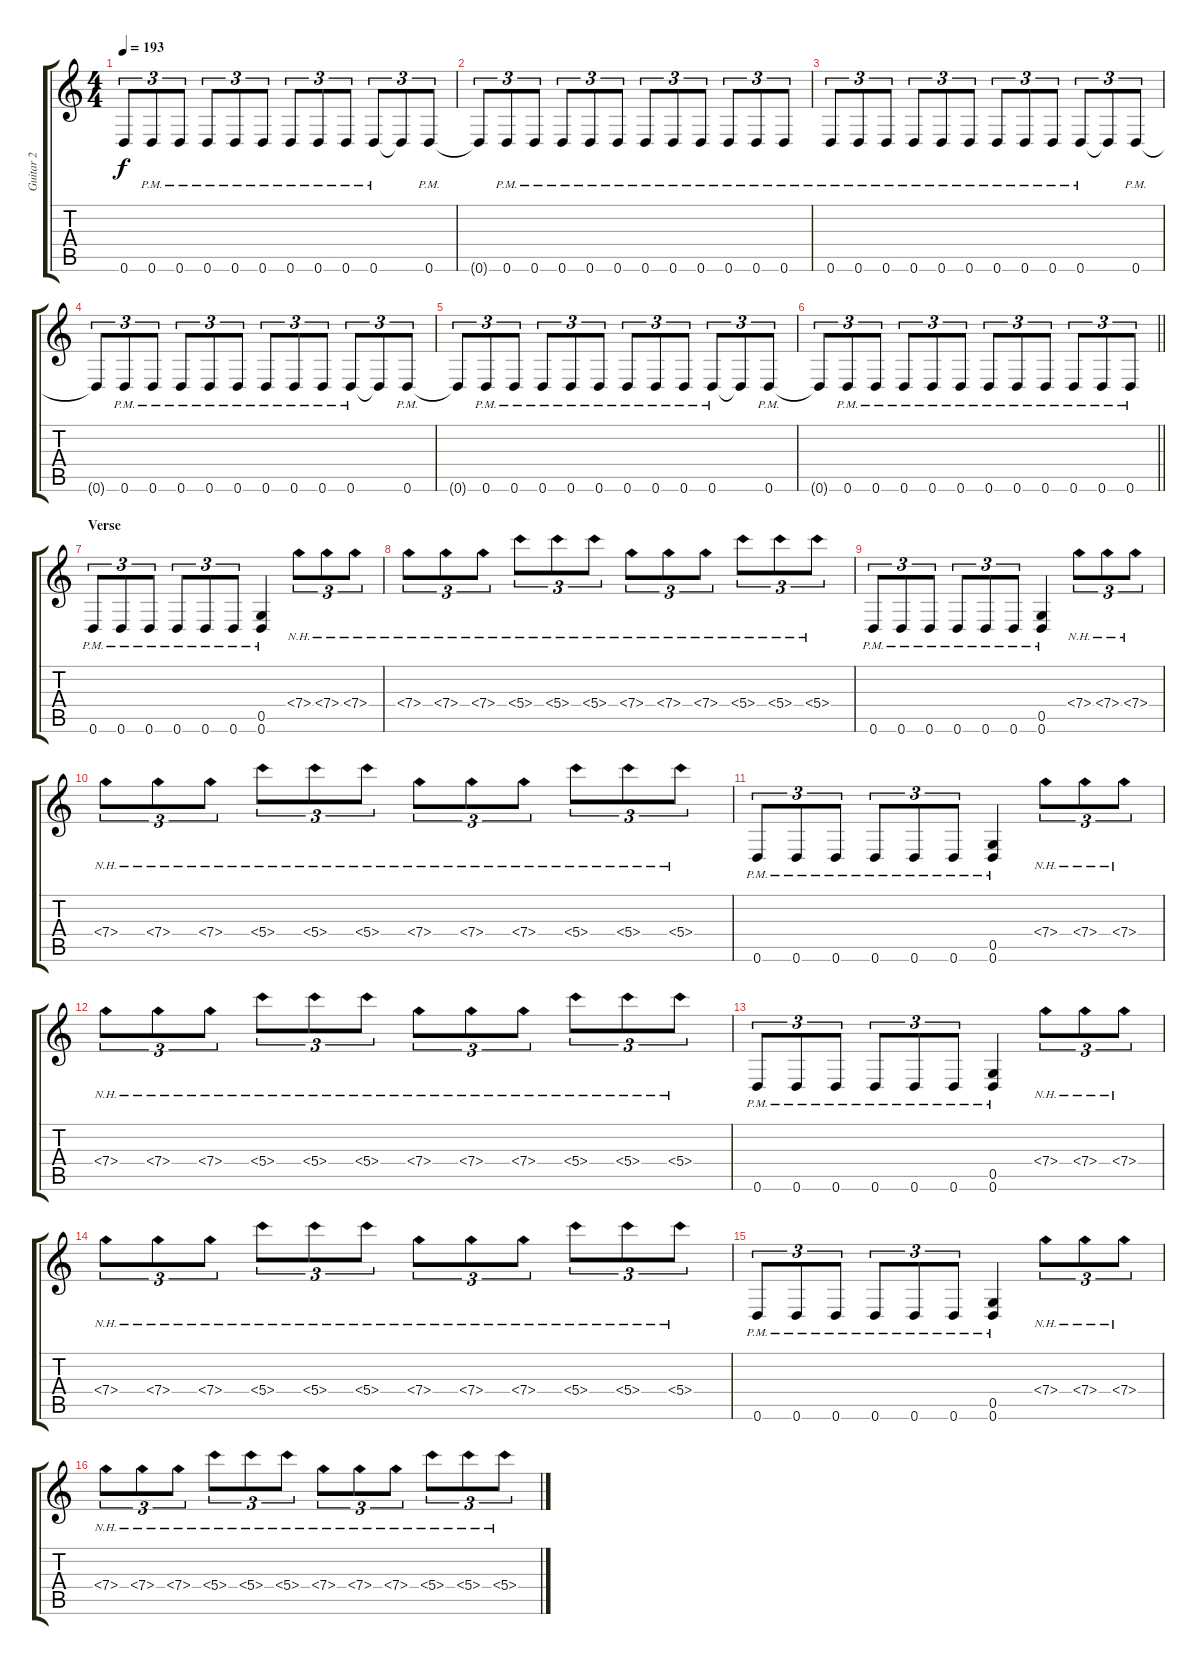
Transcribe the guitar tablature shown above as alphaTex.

\track ("Guitar 2" "Guitar 2") {instrument distortionguitar}
\staff {score tabs}
\tuning (D4 A3 F3 C3 G2 D2) {hide}
\ts (4 4)
\tempo 193
\clef g2
\ks c
0.6{t}.8{tu (3 2) dy f} 0.6{pm}.8{tu (3 2)} 0.6{pm}.8{tu (3 2)} 0.6{pm}.8{tu (3 2)} 0.6{pm}.8{tu (3 2)} 0.6{pm}.8{tu (3 2)} 0.6{pm}.8{tu (3 2)} 0.6{pm}.8{tu (3 2)} 0.6{pm}.8{tu (3 2)} 0.6{pm}.8{tu (3 2)} 0.6{t}.8{tu (3 2)} 0.6{pm}.8{tu (3 2)} |
0.6{t}.8{tu (3 2)} 0.6{pm}.8{tu (3 2)} 0.6{pm}.8{tu (3 2)} 0.6{pm}.8{tu (3 2)} 0.6{pm}.8{tu (3 2)} 0.6{pm}.8{tu (3 2)} 0.6{pm}.8{tu (3 2)} 0.6{pm}.8{tu (3 2)} 0.6{pm}.8{tu (3 2)} 0.6{pm}.8{tu (3 2)} 0.6{pm}.8{tu (3 2)} 0.6{pm}.8{tu (3 2)} |
0.6{pm}.8{tu (3 2)} 0.6{pm}.8{tu (3 2)} 0.6{pm}.8{tu (3 2)} 0.6{pm}.8{tu (3 2)} 0.6{pm}.8{tu (3 2)} 0.6{pm}.8{tu (3 2)} 0.6{pm}.8{tu (3 2)} 0.6{pm}.8{tu (3 2)} 0.6{pm}.8{tu (3 2)} 0.6{pm}.8{tu (3 2)} 0.6{t}.8{tu (3 2)} 0.6{pm}.8{tu (3 2)} |
0.6{t}.8{tu (3 2)} 0.6{pm}.8{tu (3 2)} 0.6{pm}.8{tu (3 2)} 0.6{pm}.8{tu (3 2)} 0.6{pm}.8{tu (3 2)} 0.6{pm}.8{tu (3 2)} 0.6{pm}.8{tu (3 2)} 0.6{pm}.8{tu (3 2)} 0.6{pm}.8{tu (3 2)} 0.6{pm}.8{tu (3 2)} 0.6{t}.8{tu (3 2)} 0.6{pm}.8{tu (3 2)} |
0.6{t}.8{tu (3 2)} 0.6{pm}.8{tu (3 2)} 0.6{pm}.8{tu (3 2)} 0.6{pm}.8{tu (3 2)} 0.6{pm}.8{tu (3 2)} 0.6{pm}.8{tu (3 2)} 0.6{pm}.8{tu (3 2)} 0.6{pm}.8{tu (3 2)} 0.6{pm}.8{tu (3 2)} 0.6{pm}.8{tu (3 2)} 0.6{t}.8{tu (3 2)} 0.6{pm}.8{tu (3 2)} |
\barLineRight lightlight
0.6{t}.8{tu (3 2)} 0.6{pm}.8{tu (3 2)} 0.6{pm}.8{tu (3 2)} 0.6{pm}.8{tu (3 2)} 0.6{pm}.8{tu (3 2)} 0.6{pm}.8{tu (3 2)} 0.6{pm}.8{tu (3 2)} 0.6{pm}.8{tu (3 2)} 0.6{pm}.8{tu (3 2)} 0.6{pm}.8{tu (3 2)} 0.6{pm}.8{tu (3 2)} 0.6{pm}.8{tu (3 2)} |
\section ("" "Verse")
0.6{pm}.8{tu (3 2)} 0.6{pm}.8{tu (3 2)} 0.6{pm}.8{tu (3 2)} 0.6{pm}.8{tu (3 2)} 0.6{pm}.8{tu (3 2)} 0.6{pm}.8{tu (3 2)} (0.5{pm} 0.6{pm}).4 7.4{nh}.8{tu (3 2)} 7.4{nh}.8{tu (3 2)} 7.4{nh}.8{tu (3 2)} |
7.4{nh}.8{tu (3 2)} 7.4{nh}.8{tu (3 2)} 7.4{nh}.8{tu (3 2)} 5.4{nh}.8{tu (3 2)} 5.4{nh}.8{tu (3 2)} 5.4{nh}.8{tu (3 2)} 7.4{nh}.8{tu (3 2)} 7.4{nh}.8{tu (3 2)} 7.4{nh}.8{tu (3 2)} 5.4{nh}.8{tu (3 2)} 5.4{nh}.8{tu (3 2)} 5.4{nh}.8{tu (3 2)} |
0.6{pm}.8{tu (3 2)} 0.6{pm}.8{tu (3 2)} 0.6{pm}.8{tu (3 2)} 0.6{pm}.8{tu (3 2)} 0.6{pm}.8{tu (3 2)} 0.6{pm}.8{tu (3 2)} (0.5{pm} 0.6{pm}).4 7.4{nh}.8{tu (3 2)} 7.4{nh}.8{tu (3 2)} 7.4{nh}.8{tu (3 2)} |
7.4{nh}.8{tu (3 2)} 7.4{nh}.8{tu (3 2)} 7.4{nh}.8{tu (3 2)} 5.4{nh}.8{tu (3 2)} 5.4{nh}.8{tu (3 2)} 5.4{nh}.8{tu (3 2)} 7.4{nh}.8{tu (3 2)} 7.4{nh}.8{tu (3 2)} 7.4{nh}.8{tu (3 2)} 5.4{nh}.8{tu (3 2)} 5.4{nh}.8{tu (3 2)} 5.4{nh}.8{tu (3 2)} |
0.6{pm}.8{tu (3 2)} 0.6{pm}.8{tu (3 2)} 0.6{pm}.8{tu (3 2)} 0.6{pm}.8{tu (3 2)} 0.6{pm}.8{tu (3 2)} 0.6{pm}.8{tu (3 2)} (0.5{pm} 0.6{pm}).4 7.4{nh}.8{tu (3 2)} 7.4{nh}.8{tu (3 2)} 7.4{nh}.8{tu (3 2)} |
7.4{nh}.8{tu (3 2)} 7.4{nh}.8{tu (3 2)} 7.4{nh}.8{tu (3 2)} 5.4{nh}.8{tu (3 2)} 5.4{nh}.8{tu (3 2)} 5.4{nh}.8{tu (3 2)} 7.4{nh}.8{tu (3 2)} 7.4{nh}.8{tu (3 2)} 7.4{nh}.8{tu (3 2)} 5.4{nh}.8{tu (3 2)} 5.4{nh}.8{tu (3 2)} 5.4{nh}.8{tu (3 2)} |
0.6{pm}.8{tu (3 2)} 0.6{pm}.8{tu (3 2)} 0.6{pm}.8{tu (3 2)} 0.6{pm}.8{tu (3 2)} 0.6{pm}.8{tu (3 2)} 0.6{pm}.8{tu (3 2)} (0.5{pm} 0.6{pm}).4 7.4{nh}.8{tu (3 2)} 7.4{nh}.8{tu (3 2)} 7.4{nh}.8{tu (3 2)} |
7.4{nh}.8{tu (3 2)} 7.4{nh}.8{tu (3 2)} 7.4{nh}.8{tu (3 2)} 5.4{nh}.8{tu (3 2)} 5.4{nh}.8{tu (3 2)} 5.4{nh}.8{tu (3 2)} 7.4{nh}.8{tu (3 2)} 7.4{nh}.8{tu (3 2)} 7.4{nh}.8{tu (3 2)} 5.4{nh}.8{tu (3 2)} 5.4{nh}.8{tu (3 2)} 5.4{nh}.8{tu (3 2)} |
0.6{pm}.8{tu (3 2)} 0.6{pm}.8{tu (3 2)} 0.6{pm}.8{tu (3 2)} 0.6{pm}.8{tu (3 2)} 0.6{pm}.8{tu (3 2)} 0.6{pm}.8{tu (3 2)} (0.5{pm} 0.6{pm}).4 7.4{nh}.8{tu (3 2)} 7.4{nh}.8{tu (3 2)} 7.4{nh}.8{tu (3 2)} |
7.4{nh}.8{tu (3 2)} 7.4{nh}.8{tu (3 2)} 7.4{nh}.8{tu (3 2)} 5.4{nh}.8{tu (3 2)} 5.4{nh}.8{tu (3 2)} 5.4{nh}.8{tu (3 2)} 7.4{nh}.8{tu (3 2)} 7.4{nh}.8{tu (3 2)} 7.4{nh}.8{tu (3 2)} 5.4{nh}.8{tu (3 2)} 5.4{nh}.8{tu (3 2)} 5.4{nh}.8{tu (3 2)}
